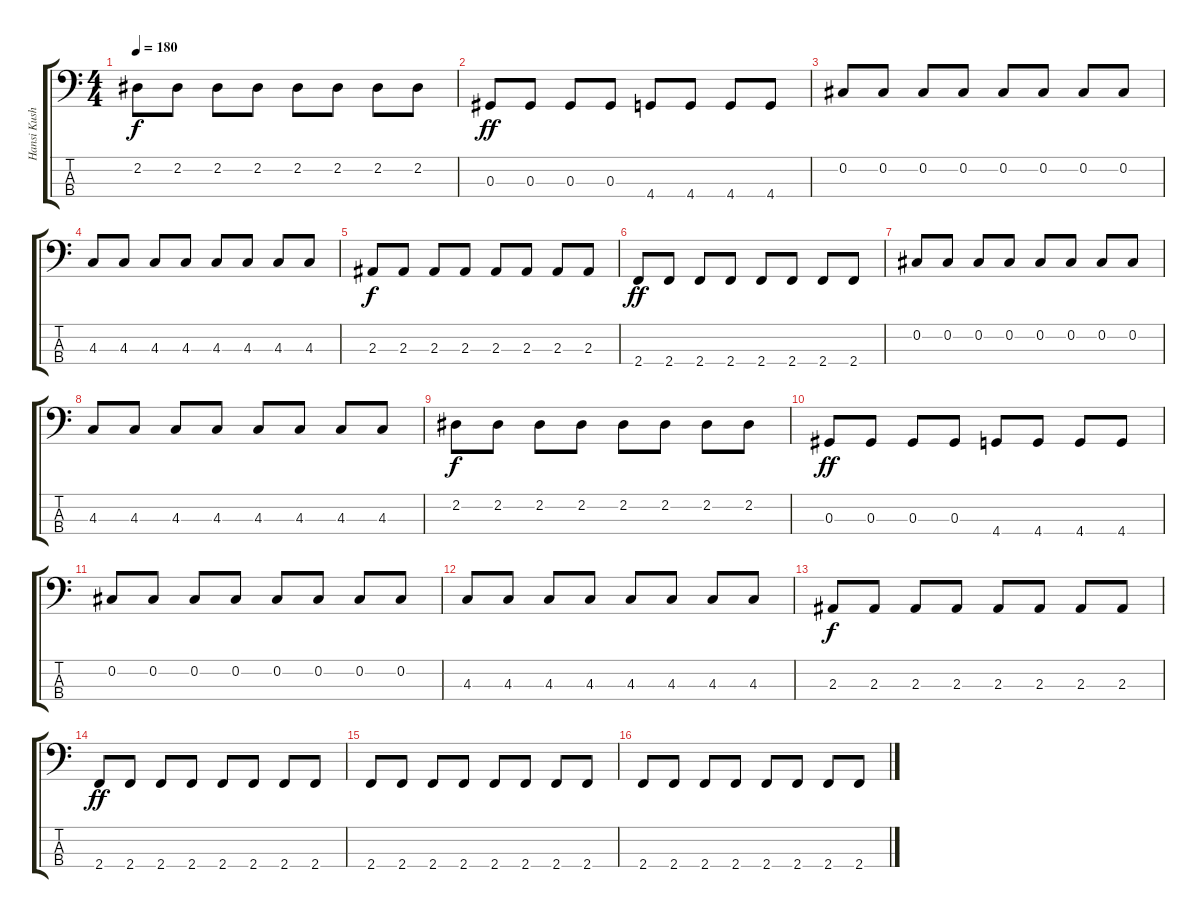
\track ("Hansi Kush" "Hansi Kush") {instrument electricbassfinger}
\staff {score tabs}
\tuning (Gb2 Db2 Ab1 Eb1) {hide}
\ts (4 4)
\tempo 180
\clef f4
\ks c
2.2.8{dy f} 2.2.8 2.2.8 2.2.8 2.2.8 2.2.8 2.2.8 2.2.8 |
0.3.8{dy ff} 0.3.8 0.3.8 0.3.8 4.4.8 4.4.8 4.4.8 4.4.8 |
0.2.8 0.2.8 0.2.8 0.2.8 0.2.8 0.2.8 0.2.8 0.2.8 |
4.3.8 4.3.8 4.3.8 4.3.8 4.3.8 4.3.8 4.3.8 4.3.8 |
2.3.8{dy f} 2.3.8 2.3.8 2.3.8 2.3.8 2.3.8 2.3.8 2.3.8 |
2.4.8{dy ff} 2.4.8 2.4.8 2.4.8 2.4.8 2.4.8 2.4.8 2.4.8 |
0.2.8 0.2.8 0.2.8 0.2.8 0.2.8 0.2.8 0.2.8 0.2.8 |
4.3.8 4.3.8 4.3.8 4.3.8 4.3.8 4.3.8 4.3.8 4.3.8 |
2.2.8{dy f} 2.2.8 2.2.8 2.2.8 2.2.8 2.2.8 2.2.8 2.2.8 |
0.3.8{dy ff} 0.3.8 0.3.8 0.3.8 4.4.8 4.4.8 4.4.8 4.4.8 |
0.2.8 0.2.8 0.2.8 0.2.8 0.2.8 0.2.8 0.2.8 0.2.8 |
4.3.8 4.3.8 4.3.8 4.3.8 4.3.8 4.3.8 4.3.8 4.3.8 |
2.3.8{dy f} 2.3.8 2.3.8 2.3.8 2.3.8 2.3.8 2.3.8 2.3.8 |
2.4.8{dy ff} 2.4.8 2.4.8 2.4.8 2.4.8 2.4.8 2.4.8 2.4.8 |
2.4.8 2.4.8 2.4.8 2.4.8 2.4.8 2.4.8 2.4.8 2.4.8 |
2.4.8 2.4.8 2.4.8 2.4.8 2.4.8 2.4.8 2.4.8 2.4.8
